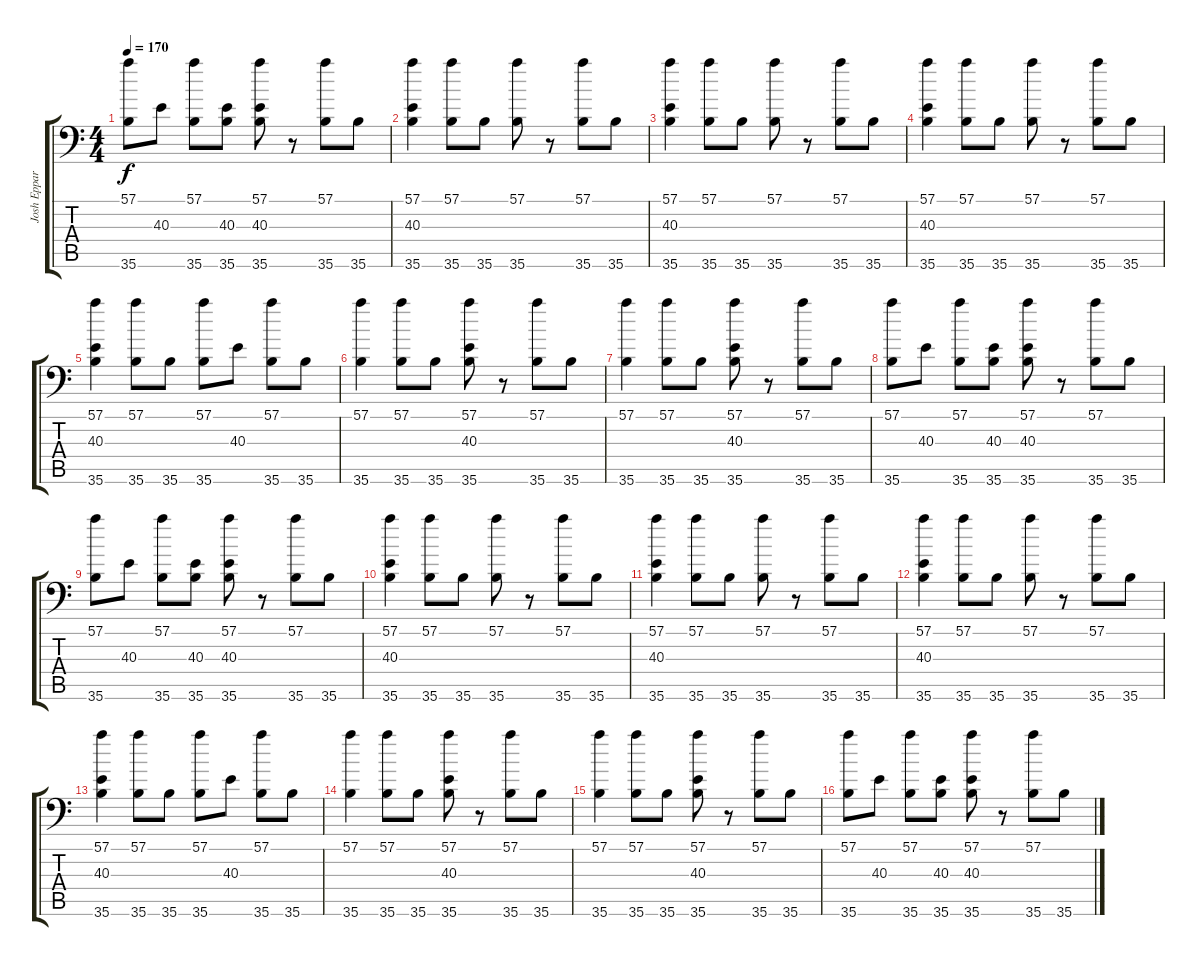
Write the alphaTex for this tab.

\track ("Josh Eppard" "Josh Eppar") {instrument acousticgrandpiano}
\staff {score tabs}
\tuning (C-1 C-1 C-1 C-1 C-1 C-1) {hide}
\ts (4 4)
\tempo 170
\clef f4
\ks c
(57.1 35.6).8{dy f} 40.3.8 (57.1 35.6).8 (40.3 35.6).8 (57.1 40.3 35.6).8 r.8 (57.1 35.6).8 35.6.8 |
(57.1 40.3 35.6).4 (57.1 35.6).8 35.6.8 (57.1 35.6).8 r.8 (57.1 35.6).8 35.6.8 |
(57.1 40.3 35.6).4 (57.1 35.6).8 35.6.8 (57.1 35.6).8 r.8 (57.1 35.6).8 35.6.8 |
(57.1 40.3 35.6).4 (57.1 35.6).8 35.6.8 (57.1 35.6).8 r.8 (57.1 35.6).8 35.6.8 |
(57.1 40.3 35.6).4 (57.1 35.6).8 35.6.8 (57.1 35.6).8 40.3.8 (57.1 35.6).8 35.6.8 |
(57.1 35.6).4 (57.1 35.6).8 35.6.8 (57.1 40.3 35.6).8 r.8 (57.1 35.6).8 35.6.8 |
(57.1 35.6).4 (57.1 35.6).8 35.6.8 (57.1 40.3 35.6).8 r.8 (57.1 35.6).8 35.6.8 |
(57.1 35.6).8 40.3.8 (57.1 35.6).8 (40.3 35.6).8 (57.1 40.3 35.6).8 r.8 (57.1 35.6).8 35.6.8 |
(57.1 35.6).8 40.3.8 (57.1 35.6).8 (40.3 35.6).8 (57.1 40.3 35.6).8 r.8 (57.1 35.6).8 35.6.8 |
(57.1 40.3 35.6).4 (57.1 35.6).8 35.6.8 (57.1 35.6).8 r.8 (57.1 35.6).8 35.6.8 |
(57.1 40.3 35.6).4 (57.1 35.6).8 35.6.8 (57.1 35.6).8 r.8 (57.1 35.6).8 35.6.8 |
(57.1 40.3 35.6).4 (57.1 35.6).8 35.6.8 (57.1 35.6).8 r.8 (57.1 35.6).8 35.6.8 |
(57.1 40.3 35.6).4 (57.1 35.6).8 35.6.8 (57.1 35.6).8 40.3.8 (57.1 35.6).8 35.6.8 |
(57.1 35.6).4 (57.1 35.6).8 35.6.8 (57.1 40.3 35.6).8 r.8 (57.1 35.6).8 35.6.8 |
(57.1 35.6).4 (57.1 35.6).8 35.6.8 (57.1 40.3 35.6).8 r.8 (57.1 35.6).8 35.6.8 |
(57.1 35.6).8 40.3.8 (57.1 35.6).8 (40.3 35.6).8 (57.1 40.3 35.6).8 r.8 (57.1 35.6).8 35.6.8
